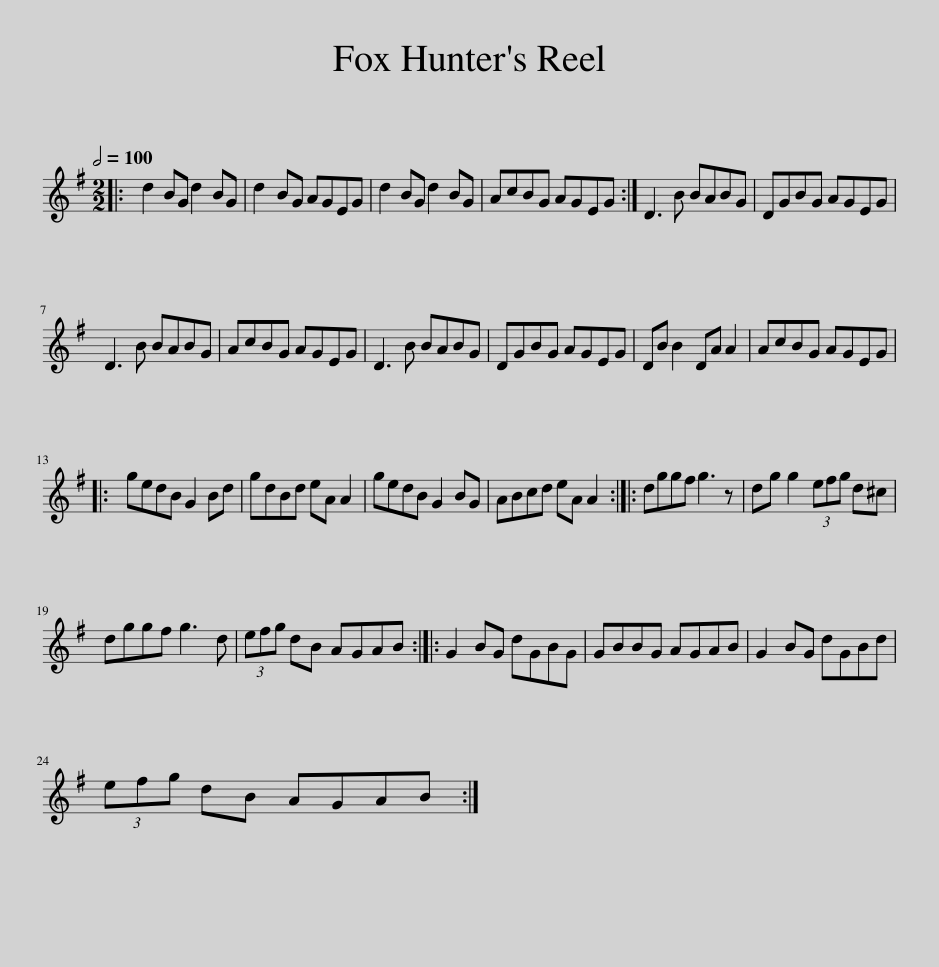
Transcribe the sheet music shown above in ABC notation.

X:1
L:1/8
Q:1/2=100
M:2/2
I:linebreak $
K:none
V:1 treble transpose="8 "
V:1
[K:G]|: d2 BG d2 BG | d2 BG AGEG | d2 BG d2 BG | AcBG AGEG :| D3 B BABG | %5
 DGBG AGEG |$ D3 B BABG | AcBG AGEG | D3 B BABG | DGBG AGEG | %10
 DB B2 DA A2 | AcBG AGEG |:$ gedB G2 Bd | gdBd eA A2 | gedB G2 BG | %15
 ABcd eA A2 :: dggf g3 z | dg g2 (3efg d^c |$ dggf g3 d | (3efg dB AGAB :: %20
 G2 BG dGBG | GBBG AGAB | G2 BG dGBd |$ (3efg dB AGAB :| %24
